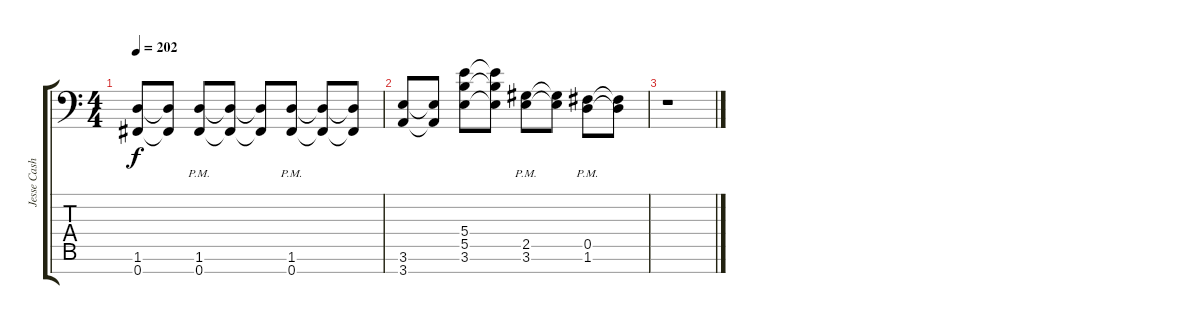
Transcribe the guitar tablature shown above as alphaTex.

\track ("Jesse Cash" "Jesse Cash") {instrument distortionguitar}
\staff {score tabs}
\tuning (Db4 Ab3 E3 B2 Gb2 Db2 Gb1) {hide}
\ts (4 4)
\tempo 202
\clef f4
\ks c
(1.6{t} 0.7{t}).8{dy f} (1.6{t} 0.7{t}).8 (1.6{pm} 0.7{pm}).8 (1.6{t} 0.7{t}).8 (1.6{t} 0.7{t}).8 (1.6{pm} 0.7{pm}).8 (1.6{t} 0.7{t}).8 (1.6{t} 0.7{t}).8 |
(3.6 3.7).8 (3.6{t} 3.7{t}).8 (5.4 5.5 3.6).8 (5.4{t} 5.5{t} 3.6{t}).8 (2.5{pm} 3.6{pm}).8 (2.5{t} 3.6{t}).8 (0.5{pm} 1.6{pm}).8 (0.5{t} 1.6{t}).8 |
r.1
